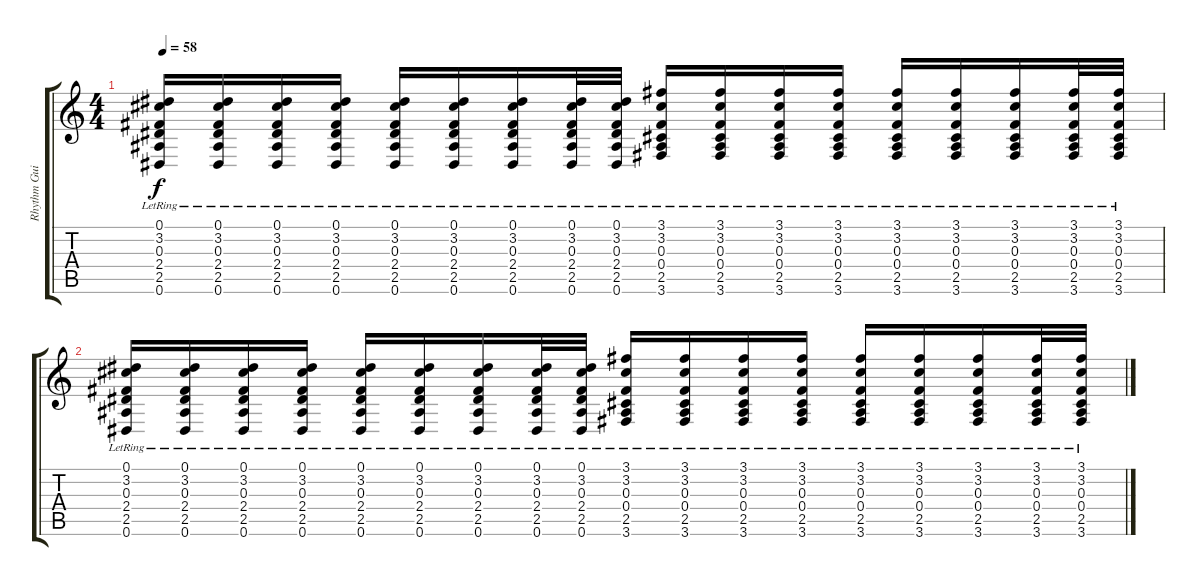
\track ("Rhythm Guitar" "Rhythm Gui") {instrument acousticguitarsteel}
\staff {score tabs}
\tuning (Eb4 Bb3 Gb3 Db3 Ab2 Eb2) {hide}
\ts (4 4)
\tempo 58
\clef g2
\ks c
(0.1{lr} 3.2{lr} 0.3{lr} 2.4 2.5 0.6).16{dy f} (0.1{lr} 3.2{lr} 0.3{lr} 2.4 2.5 0.6).16 (0.1{lr} 3.2{lr} 0.3{lr} 2.4 2.5 0.6).16 (0.1{lr} 3.2{lr} 0.3{lr} 2.4 2.5 0.6).16 (0.1{lr} 3.2{lr} 0.3{lr} 2.4 2.5 0.6).16 (0.1{lr} 3.2{lr} 0.3{lr} 2.4 2.5 0.6).16 (0.1{lr} 3.2{lr} 0.3{lr} 2.4 2.5 0.6).16 (0.1{lr} 3.2{lr} 0.3{lr} 2.4 2.5 0.6).32 (0.1{lr} 3.2{lr} 0.3{lr} 2.4 2.5 0.6).32 (3.1{lr} 3.2{lr} 0.3{lr} 0.4 2.5 3.6).16 (3.1{lr} 3.2{lr} 0.3{lr} 0.4{lr} 2.5 3.6).16 (3.1{lr} 3.2{lr} 0.3{lr} 0.4{lr} 2.5 3.6).16 (3.1{lr} 3.2{lr} 0.3{lr} 0.4{lr} 2.5 3.6).16 (3.1{lr} 3.2{lr} 0.3 0.4 2.5 3.6).16 (3.1{lr} 3.2{lr} 0.3 0.4{lr} 2.5 3.6).16 (3.1{lr} 3.2{lr} 0.3{lr} 0.4{lr} 2.5 3.6).16 (3.1{lr} 3.2{lr} 0.3{lr} 0.4 2.5 3.6).32 (3.1{lr} 3.2{lr} 0.3{lr} 0.4 2.5 3.6).32 |
(0.1{lr} 3.2{lr} 0.3{lr} 2.4 2.5 0.6).16 (0.1{lr} 3.2{lr} 0.3{lr} 2.4 2.5 0.6).16 (0.1{lr} 3.2{lr} 0.3{lr} 2.4 2.5 0.6).16 (0.1{lr} 3.2{lr} 0.3{lr} 2.4 2.5 0.6).16 (0.1{lr} 3.2{lr} 0.3{lr} 2.4 2.5 0.6).16 (0.1{lr} 3.2{lr} 0.3{lr} 2.4 2.5 0.6).16 (0.1{lr} 3.2{lr} 0.3{lr} 2.4 2.5 0.6).16 (0.1{lr} 3.2{lr} 0.3{lr} 2.4 2.5 0.6).32 (0.1{lr} 3.2{lr} 0.3{lr} 2.4 2.5 0.6).32 (3.1{lr} 3.2{lr} 0.3{lr} 0.4 2.5 3.6).16 (3.1{lr} 3.2{lr} 0.3{lr} 0.4{lr} 2.5 3.6).16 (3.1{lr} 3.2{lr} 0.3{lr} 0.4{lr} 2.5 3.6).16 (3.1{lr} 3.2{lr} 0.3{lr} 0.4{lr} 2.5 3.6).16 (3.1{lr} 3.2{lr} 0.3 0.4 2.5 3.6).16 (3.1{lr} 3.2{lr} 0.3 0.4{lr} 2.5 3.6).16 (3.1{lr} 3.2{lr} 0.3{lr} 0.4{lr} 2.5 3.6).16 (3.1{lr} 3.2{lr} 0.3{lr} 0.4 2.5 3.6).32 (3.1{lr} 3.2{lr} 0.3{lr} 0.4 2.5 3.6).32
